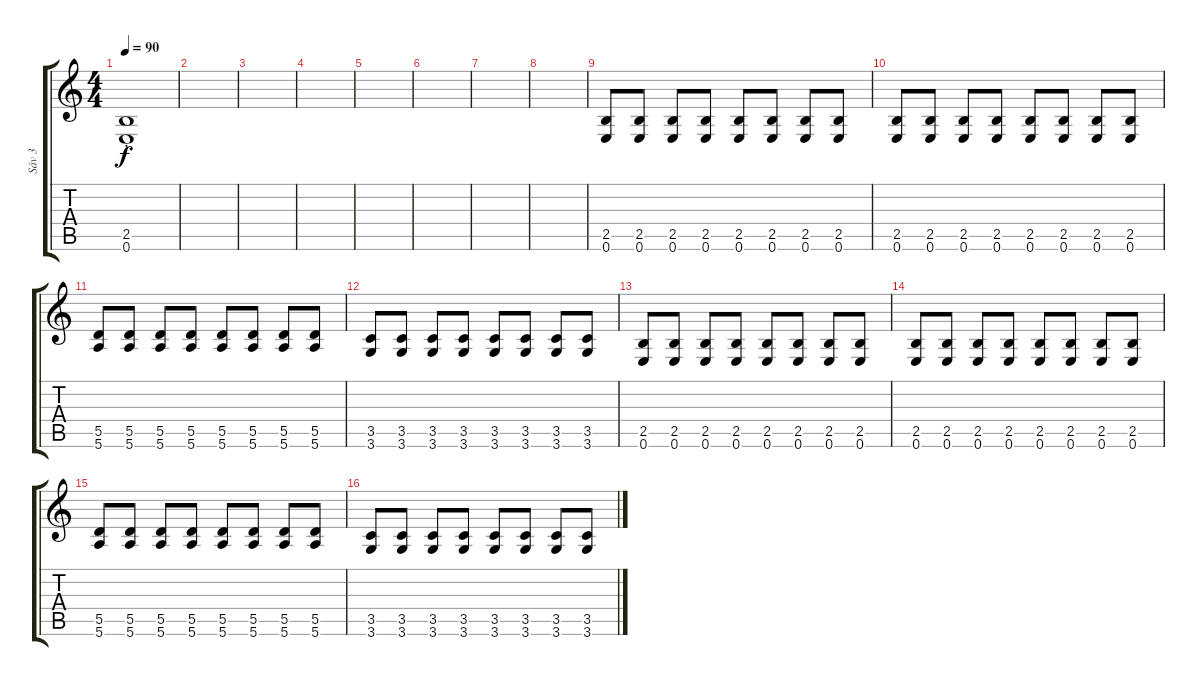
\track ("Sáv 3" "Sáv 3") {instrument distortionguitar}
\staff {score tabs}
\tuning (E4 B3 G3 D3 A2 E2) {hide}
\ts (4 4)
\tempo 90
\clef g2
\ks c
(2.5{st} 0.6{st}).1{dy f} |
|
|
|
|
|
|
|
(2.5 0.6).8 (2.5 0.6).8 (2.5 0.6).8 (2.5 0.6).8 (2.5 0.6).8 (2.5 0.6).8 (2.5 0.6).8 (2.5 0.6).8 |
(2.5 0.6).8 (2.5 0.6).8 (2.5 0.6).8 (2.5 0.6).8 (2.5 0.6).8 (2.5 0.6).8 (2.5 0.6).8 (2.5 0.6).8 |
(5.5 5.6).8 (5.5 5.6).8 (5.5 5.6).8 (5.5 5.6).8 (5.5 5.6).8 (5.5 5.6).8 (5.5 5.6).8 (5.5 5.6).8 |
(3.5 3.6).8 (3.5 3.6).8 (3.5 3.6).8 (3.5 3.6).8 (3.5 3.6).8 (3.5 3.6).8 (3.5 3.6).8 (3.5 3.6).8 |
(2.5 0.6).8 (2.5 0.6).8 (2.5 0.6).8 (2.5 0.6).8 (2.5 0.6).8 (2.5 0.6).8 (2.5 0.6).8 (2.5 0.6).8 |
(2.5 0.6).8 (2.5 0.6).8 (2.5 0.6).8 (2.5 0.6).8 (2.5 0.6).8 (2.5 0.6).8 (2.5 0.6).8 (2.5 0.6).8 |
(5.5 5.6).8 (5.5 5.6).8 (5.5 5.6).8 (5.5 5.6).8 (5.5 5.6).8 (5.5 5.6).8 (5.5 5.6).8 (5.5 5.6).8 |
(3.5 3.6).8 (3.5 3.6).8 (3.5 3.6).8 (3.5 3.6).8 (3.5 3.6).8 (3.5 3.6).8 (3.5 3.6).8 (3.5 3.6).8
